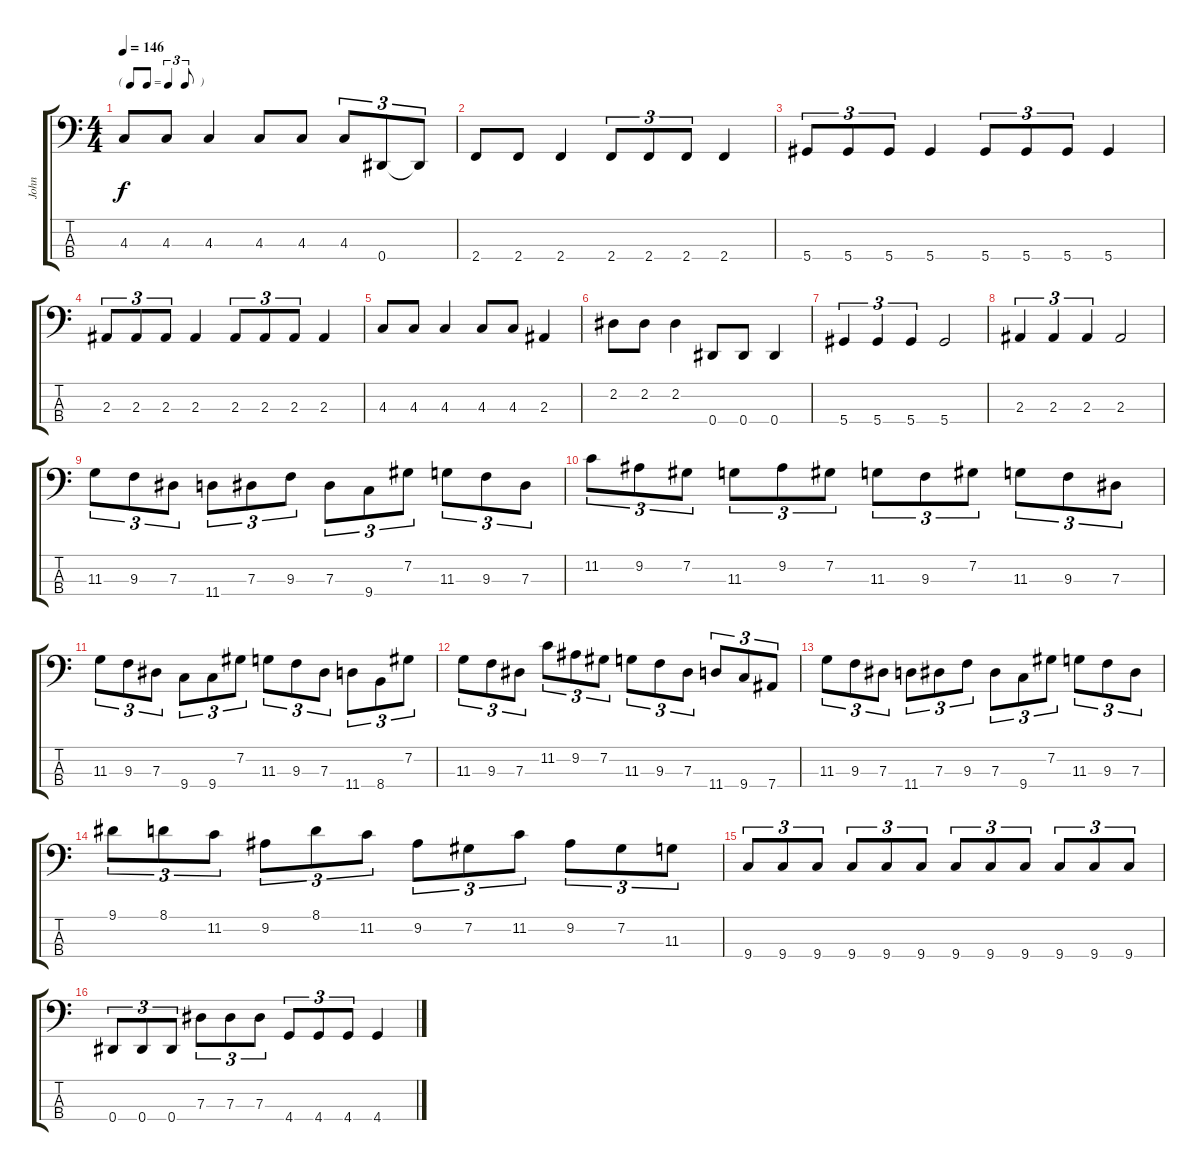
\track ("John" "John") {instrument electricbassfinger}
\staff {score tabs}
\tuning (Gb2 Db2 Ab1 Eb1) {hide}
\ts (4 4)
\tf triplet8th
\tempo 146
\clef f4
\ks c
4.3.8{dy f} 4.3.8 4.3.4 4.3.8 4.3.8 4.3.8{tu (3 2)} 0.4.8{tu (3 2)} 0.4{t}.8{tu (3 2)} |
2.4.8 2.4.8 2.4.4 2.4.8{tu (3 2)} 2.4.8{tu (3 2)} 2.4.8{tu (3 2)} 2.4.4 |
5.4.8{tu (3 2)} 5.4.8{tu (3 2)} 5.4.8{tu (3 2)} 5.4.4 5.4.8{tu (3 2)} 5.4.8{tu (3 2)} 5.4.8{tu (3 2)} 5.4.4 |
2.3.8{tu (3 2)} 2.3.8{tu (3 2)} 2.3.8{tu (3 2)} 2.3.4 2.3.8{tu (3 2)} 2.3.8{tu (3 2)} 2.3.8{tu (3 2)} 2.3.4 |
4.3.8 4.3.8 4.3.4 4.3.8 4.3.8 2.3.4 |
2.2.8 2.2.8 2.2.4 0.4.8 0.4.8 0.4.4 |
5.4.4{tu (3 2)} 5.4.4{tu (3 2)} 5.4.4{tu (3 2)} 5.4.2 |
2.3.4{tu (3 2)} 2.3.4{tu (3 2)} 2.3.4{tu (3 2)} 2.3.2 |
11.3.8{tu (3 2)} 9.3.8{tu (3 2)} 7.3.8{tu (3 2)} 11.4.8{tu (3 2)} 7.3.8{tu (3 2)} 9.3.8{tu (3 2)} 7.3.8{tu (3 2)} 9.4.8{tu (3 2)} 7.2.8{tu (3 2)} 11.3.8{tu (3 2)} 9.3.8{tu (3 2)} 7.3.8{tu (3 2)} |
11.2.8{tu (3 2)} 9.2.8{tu (3 2)} 7.2.8{tu (3 2)} 11.3.8{tu (3 2)} 9.2.8{tu (3 2)} 7.2.8{tu (3 2)} 11.3.8{tu (3 2)} 9.3.8{tu (3 2)} 7.2.8{tu (3 2)} 11.3.8{tu (3 2)} 9.3.8{tu (3 2)} 7.3.8{tu (3 2)} |
11.3.8{tu (3 2)} 9.3.8{tu (3 2)} 7.3.8{tu (3 2)} 9.4.8{tu (3 2)} 9.4.8{tu (3 2)} 7.2.8{tu (3 2)} 11.3.8{tu (3 2)} 9.3.8{tu (3 2)} 7.3.8{tu (3 2)} 11.4.8{tu (3 2)} 8.4.8{tu (3 2)} 7.2.8{tu (3 2)} |
11.3.8{tu (3 2)} 9.3.8{tu (3 2)} 7.3.8{tu (3 2)} 11.2.8{tu (3 2)} 9.2.8{tu (3 2)} 7.2.8{tu (3 2)} 11.3.8{tu (3 2)} 9.3.8{tu (3 2)} 7.3.8{tu (3 2)} 11.4.8{tu (3 2)} 9.4.8{tu (3 2)} 7.4.8{tu (3 2)} |
11.3.8{tu (3 2)} 9.3.8{tu (3 2)} 7.3.8{tu (3 2)} 11.4.8{tu (3 2)} 7.3.8{tu (3 2)} 9.3.8{tu (3 2)} 7.3.8{tu (3 2)} 9.4.8{tu (3 2)} 7.2.8{tu (3 2)} 11.3.8{tu (3 2)} 9.3.8{tu (3 2)} 7.3.8{tu (3 2)} |
9.1.8{tu (3 2)} 8.1.8{tu (3 2)} 11.2.8{tu (3 2)} 9.2.8{tu (3 2)} 8.1.8{tu (3 2)} 11.2.8{tu (3 2)} 9.2.8{tu (3 2)} 7.2.8{tu (3 2)} 11.2.8{tu (3 2)} 9.2.8{tu (3 2)} 7.2.8{tu (3 2)} 11.3.8{tu (3 2)} |
9.4.8{tu (3 2)} 9.4.8{tu (3 2)} 9.4.8{tu (3 2)} 9.4.8{tu (3 2)} 9.4.8{tu (3 2)} 9.4.8{tu (3 2)} 9.4.8{tu (3 2)} 9.4.8{tu (3 2)} 9.4.8{tu (3 2)} 9.4.8{tu (3 2)} 9.4.8{tu (3 2)} 9.4.8{tu (3 2)} |
0.4.8{tu (3 2)} 0.4.8{tu (3 2)} 0.4.8{tu (3 2)} 7.3.8{tu (3 2)} 7.3.8{tu (3 2)} 7.3.8{tu (3 2)} 4.4.8{tu (3 2)} 4.4.8{tu (3 2)} 4.4.8{tu (3 2)} 4.4.4
